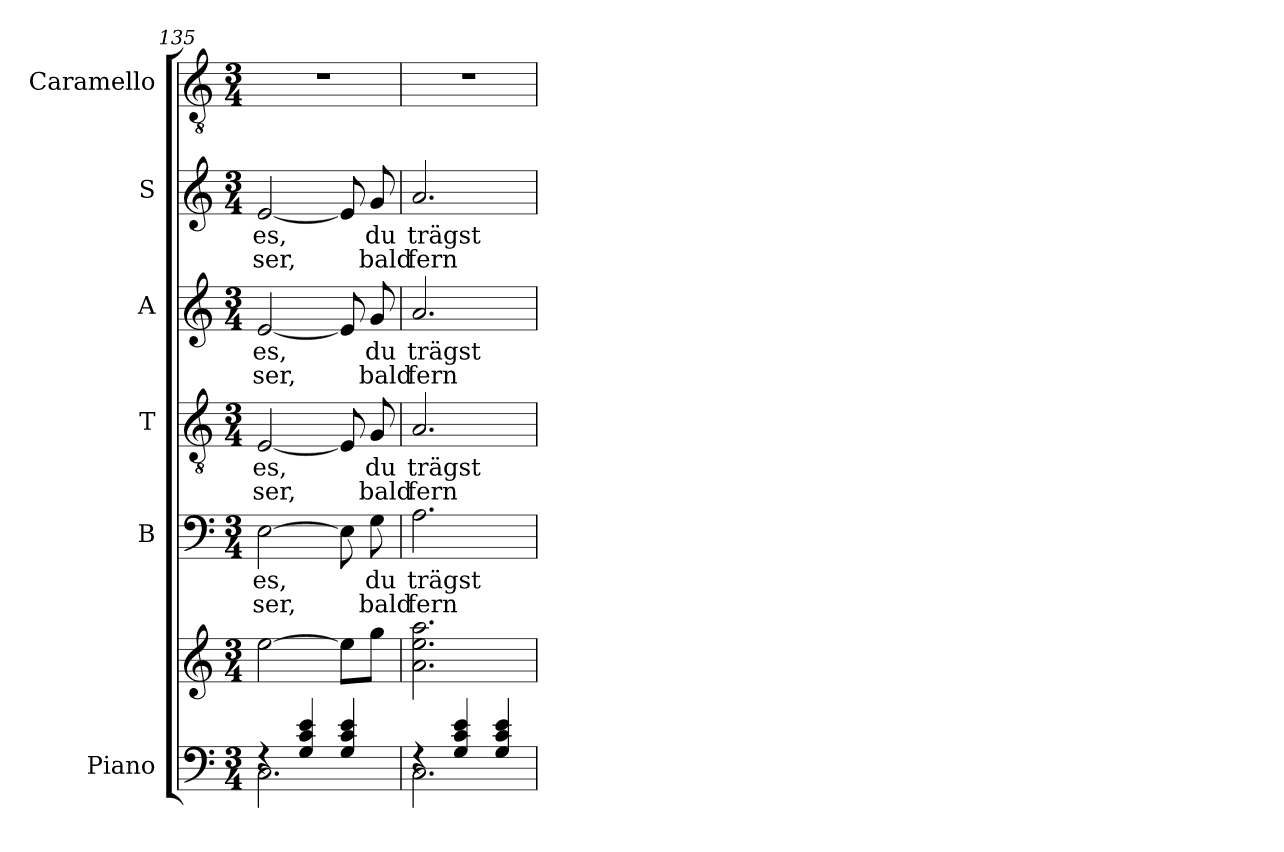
**kern	**kern	**kern	**text	**text	**kern	**text	**text	**kern	**text	**text	**kern	**text	**text	**kern
*part6	*part6	*part5	*part5	*part5	*part4	*part4	*part4	*part3	*part3	*part3	*part2	*part2	*part2	*part1
*staff7	*staff6	*staff5	*staff5	*staff5	*staff4	*staff4	*staff4	*staff3	*staff3	*staff3	*staff2	*staff2	*staff2	*staff1
*I"Piano	*	*I"B	*	*	*I"T	*	*	*I"A	*	*	*I"S	*	*	*I"Caramello
*I'Pno	*	*I'B	*	*	*I'T	*	*	*I'A	*	*	*I'S	*	*	*
*clefF4	*clefG2	*clefF4	*	*	*clefGv2	*	*	*clefG2	*	*	*clefG2	*	*	*clefGv2
*k[]	*k[]	*k[]	*	*	*k[]	*	*	*k[]	*	*	*k[]	*	*	*k[]
*M3/4	*M3/4	*M3/4	*	*	*M3/4	*	*	*M3/4	*	*	*M3/4	*	*	*M3/4
=135	=135	=135	=135	=135	=135	=135	=135	=135	=135	=135	=135	=135	=135	=135
*^	*	*	*	*	*	*	*	*	*	*	*	*	*	*
!	!	!	!	!LO:LY:b	!LO:LY:b	!	!LO:LY:b	!LO:LY:b	!	!LO:LY:b	!LO:LY:b	!	!LO:LY:b	!LO:LY:b	!
4rF	2.C\	[2ee\	[2E\	es,	-ser,	[2E/	es,	-ser,	[2e/	es,	-ser,	[2e/	es,	-ser,	2.r
4G/ 4c/ 4e/	.	.	.	.	.	.	.	.	.	.	.	.	.	.	.
4G/ 4c/ 4e/	.	8ee\L]	8E\]	.	.	8E/]	.	.	8e/]	.	.	8e/]	.	.	.
!	!	!	!	!LO:LY:b	!LO:LY:b	!	!LO:LY:b	!LO:LY:b	!	!LO:LY:b	!LO:LY:b	!	!LO:LY:b	!LO:LY:b	!
.	.	8gg\J	8G\	du	bald	8G/	du	bald	8g/	du	bald	8g/	du	bald	.
=136	=136	=136	=136	=136	=136	=136	=136	=136	=136	=136	=136	=136	=136	=136	=136
!	!	!	!	!LO:LY:b	!LO:LY:b	!	!LO:LY:b	!LO:LY:b	!	!LO:LY:b	!LO:LY:b	!	!LO:LY:b	!LO:LY:b	!
4rF	2.C\	2.a\ 2.ee\ 2.aa\	2.A\	trägst	fern	2.A/	trägst	fern	2.a/	trägst	fern	2.a/	trägst	fern	2.r
4G/ 4c/ 4e/	.	.	.	.	.	.	.	.	.	.	.	.	.	.	.
4G/ 4c/ 4e/	.	.	.	.	.	.	.	.	.	.	.	.	.	.	.
*v	*v	*	*	*	*	*	*	*	*	*	*	*	*	*	*
=	=	=	=	=	=	=	=	=	=	=	=	=	=	=
*-	*-	*-	*-	*-	*-	*-	*-	*-	*-	*-	*-	*-	*-	*-
